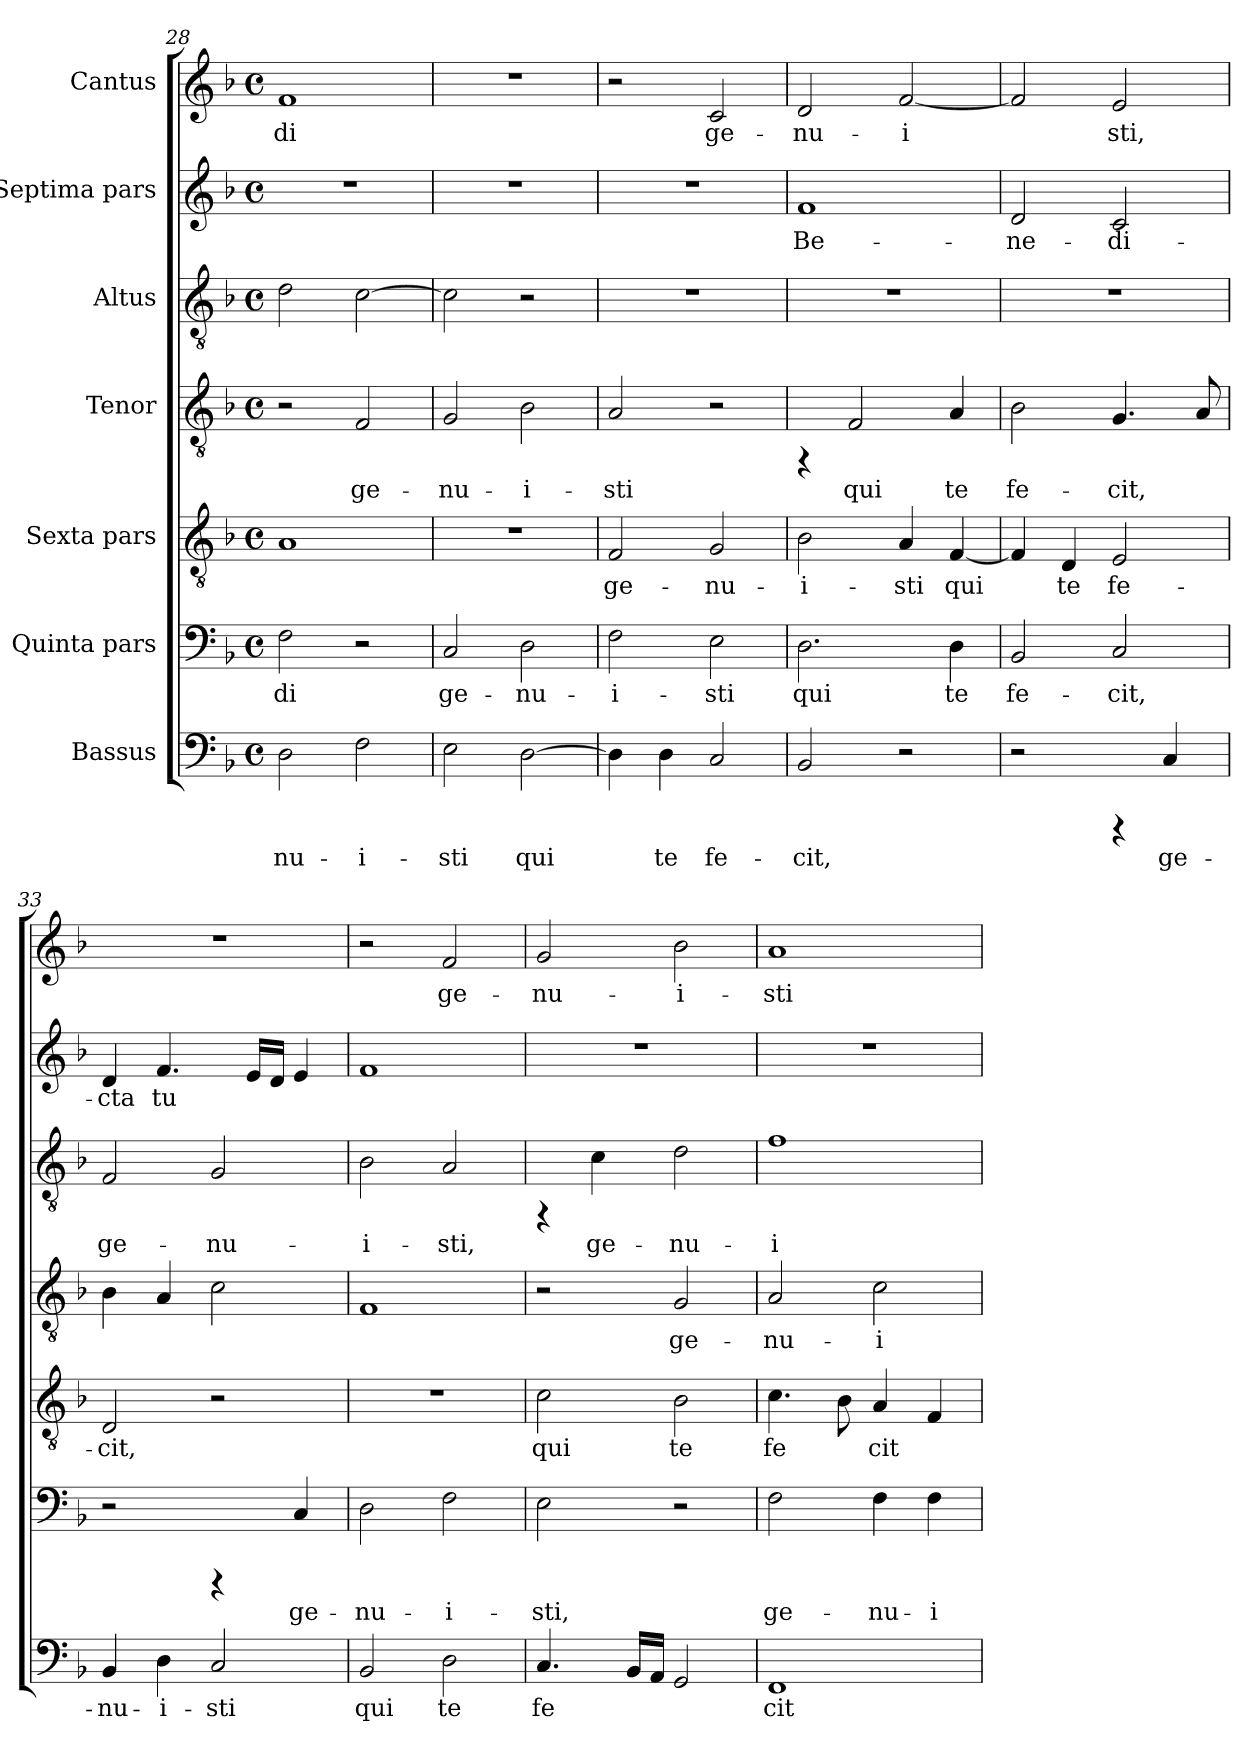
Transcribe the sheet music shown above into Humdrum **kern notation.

**kern	**text	**kern	**text	**kern	**text	**kern	**text	**kern	**text	**kern	**text	**kern	**text
*part7	*part7	*part6	*part6	*part5	*part5	*part4	*part4	*part3	*part3	*part2	*part2	*part1	*part1
*staff7	*staff7	*staff6	*staff6	*staff5	*staff5	*staff4	*staff4	*staff3	*staff3	*staff2	*staff2	*staff1	*staff1
*I"Bassus	*	*I"Quinta pars	*	*I"Sexta pars	*	*I"Tenor	*	*I"Altus	*	*I"Septima pars	*	*I"Cantus	*
*clefF4	*	*clefF4	*	*clefGv2	*	*clefGv2	*	*clefGv2	*	*clefG2	*	*clefG2	*
*k[b-]	*	*k[b-]	*	*k[b-]	*	*k[b-]	*	*k[b-]	*	*k[b-]	*	*k[b-]	*
*F:	*	*F:	*	*F:	*	*F:	*	*F:	*	*F:	*	*F:	*
*M4/4	*	*M4/4	*	*M4/4	*	*M4/4	*	*M4/4	*	*M4/4	*	*M4/4	*
*met(c)	*	*met(c)	*	*met(c)	*	*met(c)	*	*met(c)	*	*met(c)	*	*met(c)	*
=28	=28	=28	=28	=28	=28	=28	=28	=28	=28	=28	=28	=28	=28
!	!LO:LY:b:cj	!	!LO:LY:b:cj	!	!LO:LY:b:cj	!	!	!	!LO:LY:b:cj	!	!	!	!LO:LY:b:cj
2D\	-nu-	2F\	-di	1A	.	2r	.	2d\	.	1r	.	1f	-di
!	!LO:LY:b:cj	!	!	!	!	!	!LO:LY:b:cj	!	!LO:LY:b:cj	!	!	!	!
2F\	-i-	2r	.	.	.	2F/	ge-	[>2c\	.	.	.	.	.
=29	=29	=29	=29	=29	=29	=29	=29	=29	=29	=29	=29	=29	=29
!	!LO:LY:b:cj	!	!LO:LY:b:cj	!	!	!	!LO:LY:b:cj	!	!LO:LY:b:cj	!	!	!	!
2E\	-sti	2C/	ge-	1r	.	2G/	-nu-	2c\]	.	1r	.	1r	.
!	!LO:LY:b:cj	!	!LO:LY:b:cj	!	!	!	!LO:LY:b:cj	!	!	!	!	!	!
[>2D\	qui	2D\	-nu-	.	.	2B-\	-i-	2r	.	.	.	.	.
=30	=30	=30	=30	=30	=30	=30	=30	=30	=30	=30	=30	=30	=30
!	!LO:LY:b:cj	!	!LO:LY:b:cj	!	!LO:LY:b:cj	!	!LO:LY:b:cj	!	!	!	!	!	!
4D\]	.	2F\	-i-	2F/	ge-	2A/	-sti	1r	.	1r	.	2r	.
!	!LO:LY:b:cj	!	!	!	!	!	!	!	!	!	!	!	!
4D\	te	.	.	.	.	.	.	.	.	.	.	.	.
!	!LO:LY:b:cj	!	!LO:LY:b:cj	!	!LO:LY:b:cj	!	!	!	!	!	!	!	!LO:LY:b:cj
2C/	fe-	2E\	-sti	2G/	-nu-	2r	.	.	.	.	.	2c/	ge-
=31	=31	=31	=31	=31	=31	=31	=31	=31	=31	=31	=31	=31	=31
!	!LO:LY:b:cj	!	!LO:LY:b:cj	!	!LO:LY:b:cj	!	!	!	!	!	!LO:LY:b:cj	!	!LO:LY:b:cj
2BB-/	-cit,	2.D\	qui	2B-\	-i-	4rFF	.	1r	.	1f	Be-	2d/	-nu-
!	!	!	!	!	!	!	!LO:LY:b:cj	!	!	!	!	!	!
.	.	.	.	.	.	2F/	qui	.	.	.	.	.	.
!	!	!	!	!	!LO:LY:b:cj	!	!	!	!	!	!	!	!LO:LY:b:cj
2r	.	.	.	4A/	-sti	.	.	.	.	.	.	[<2f/	-i-
!	!	!	!LO:LY:b:cj	!	!LO:LY:b:cj	!	!LO:LY:b:cj	!	!	!	!	!	!
.	.	4D\	te	[<4F/	qui	4A/	te	.	.	.	.	.	.
!!LO:PB:g=z
=32	=32	=32	=32	=32	=32	=32	=32	=32	=32	=32	=32	=32	=32
!	!	!	!LO:LY:b:cj	!	!LO:LY:b:cj	!	!LO:LY:b:cj	!	!	!	!LO:LY:b:cj	!	!LO:LY:b:cj
2r	.	2BB-/	fe-	4F/]	.	2B-\	fe-	1r	.	2d/	-ne-	2f/]	--
!	!	!	!	!	!LO:LY:b:cj	!	!	!	!	!	!	!	!
.	.	.	.	4D/	te	.	.	.	.	.	.	.	.
!	!	!	!LO:LY:b:cj	!	!LO:LY:b:cj	!	!LO:LY:b:cj	!	!	!	!LO:LY:b:cj	!	!LO:LY:b:cj
4rCCC	.	2C/	-cit,	2E/	fe-	4.G/	-cit,	.	.	2c/	-di-	2e/	-sti,
!	!LO:LY:b:cj	!	!	!	!	!	!	!	!	!	!	!	!
4C/	ge-	.	.	.	.	.	.	.	.	.	.	.	.
!	!	!	!	!	!	!	!LO:LY:b:cj	!	!	!	!	!	!
.	.	.	.	.	.	8A/	.	.	.	.	.	.	.
=33	=33	=33	=33	=33	=33	=33	=33	=33	=33	=33	=33	=33	=33
!	!LO:LY:b:cj	!	!	!	!LO:LY:b:cj	!	!LO:LY:b:cj	!	!LO:LY:b:cj	!	!LO:LY:b:cj	!	!
4BB-/	-nu-	2r	.	2D/	-cit,	4B-\	.	2F/	ge-	4d/	-cta	1r	.
!	!LO:LY:b:cj	!	!	!	!	!	!LO:LY:b:cj	!	!	!	!LO:LY:b:cj	!	!
4D\	-i-	.	.	.	.	4A/	.	.	.	4.f/	tu	.	.
!	!LO:LY:b:cj	!	!	!	!	!	!LO:LY:b:cj	!	!LO:LY:b:cj	!	!	!	!
2C/	-sti	4rCCC	.	2r	.	2c\	.	2G/	-nu-	.	.	.	.
!	!	!	!	!	!	!	!	!	!	!	!LO:LY:b:cj	!	!
.	.	.	.	.	.	.	.	.	.	16e/L	.	.	.
!	!	!	!	!	!	!	!	!	!	!	!LO:LY:b:cj	!	!
.	.	.	.	.	.	.	.	.	.	16d/J	.	.	.
!	!	!	!LO:LY:b:cj	!	!	!	!	!	!	!	!LO:LY:b:cj	!	!
.	.	4C/	ge-	.	.	.	.	.	.	4e/	.	.	.
=34	=34	=34	=34	=34	=34	=34	=34	=34	=34	=34	=34	=34	=34
!	!LO:LY:b:cj	!	!LO:LY:b:cj	!	!	!	!LO:LY:b:cj	!	!LO:LY:b:cj	!	!LO:LY:b:cj	!	!
2BB-/	qui	2D\	-nu-	1r	.	1F	.	2B-\	-i-	1f	.	2r	.
!	!LO:LY:b:cj	!	!LO:LY:b:cj	!	!	!	!	!	!LO:LY:b:cj	!	!	!	!LO:LY:b:cj
2D\	te	2F\	-i-	.	.	.	.	2A/	-sti,	.	.	2f/	ge-
=35	=35	=35	=35	=35	=35	=35	=35	=35	=35	=35	=35	=35	=35
!	!LO:LY:b:cj	!	!LO:LY:b:cj	!	!LO:LY:b:cj	!	!	!	!	!	!	!	!LO:LY:b:cj
4.C/	fe-	2E\	-sti,	2c\	qui	2r	.	4rFF	.	1r	.	2g/	-nu-
!	!	!	!	!	!	!	!	!	!LO:LY:b:cj	!	!	!	!
.	.	.	.	.	.	.	.	4c\	ge-	.	.	.	.
!	!LO:LY:b:cj	!	!	!	!	!	!	!	!	!	!	!	!
16BB-/L	--	.	.	.	.	.	.	.	.	.	.	.	.
!	!LO:LY:b:cj	!	!	!	!	!	!	!	!	!	!	!	!
16AA/J	--	.	.	.	.	.	.	.	.	.	.	.	.
!	!LO:LY:b:cj	!	!	!	!LO:LY:b:cj	!	!LO:LY:b:cj	!	!LO:LY:b:cj	!	!	!	!LO:LY:b:cj
2GG/	--	2r	.	2B-\	te	2G/	ge-	2d\	-nu-	.	.	2b-\	-i-
=36	=36	=36	=36	=36	=36	=36	=36	=36	=36	=36	=36	=36	=36
!	!LO:LY:b:cj	!	!LO:LY:b:cj	!	!LO:LY:b:cj	!	!LO:LY:b:cj	!	!LO:LY:b:cj	!	!	!	!LO:LY:b:cj
1FF	-cit	2F\	ge-	4.c\	fe-	2A/	-nu-	1f	-i-	1r	.	1a	-sti
!	!	!	!	!	!LO:LY:b:cj	!	!	!	!	!	!	!	!
.	.	.	.	8B-\	--	.	.	.	.	.	.	.	.
!	!	!	!LO:LY:b:cj	!	!LO:LY:b:cj	!	!LO:LY:b:cj	!	!	!	!	!	!
.	.	4F\	-nu-	4A/	-cit	2c\	-i-	.	.	.	.	.	.
!	!	!	!LO:LY:b:cj	!	!LO:LY:b:cj	!	!	!	!	!	!	!	!
.	.	4F\	-i-	4F/	.	.	.	.	.	.	.	.	.
=	=	=	=	=	=	=	=	=	=	=	=	=	=
*-	*-	*-	*-	*-	*-	*-	*-	*-	*-	*-	*-	*-	*-
